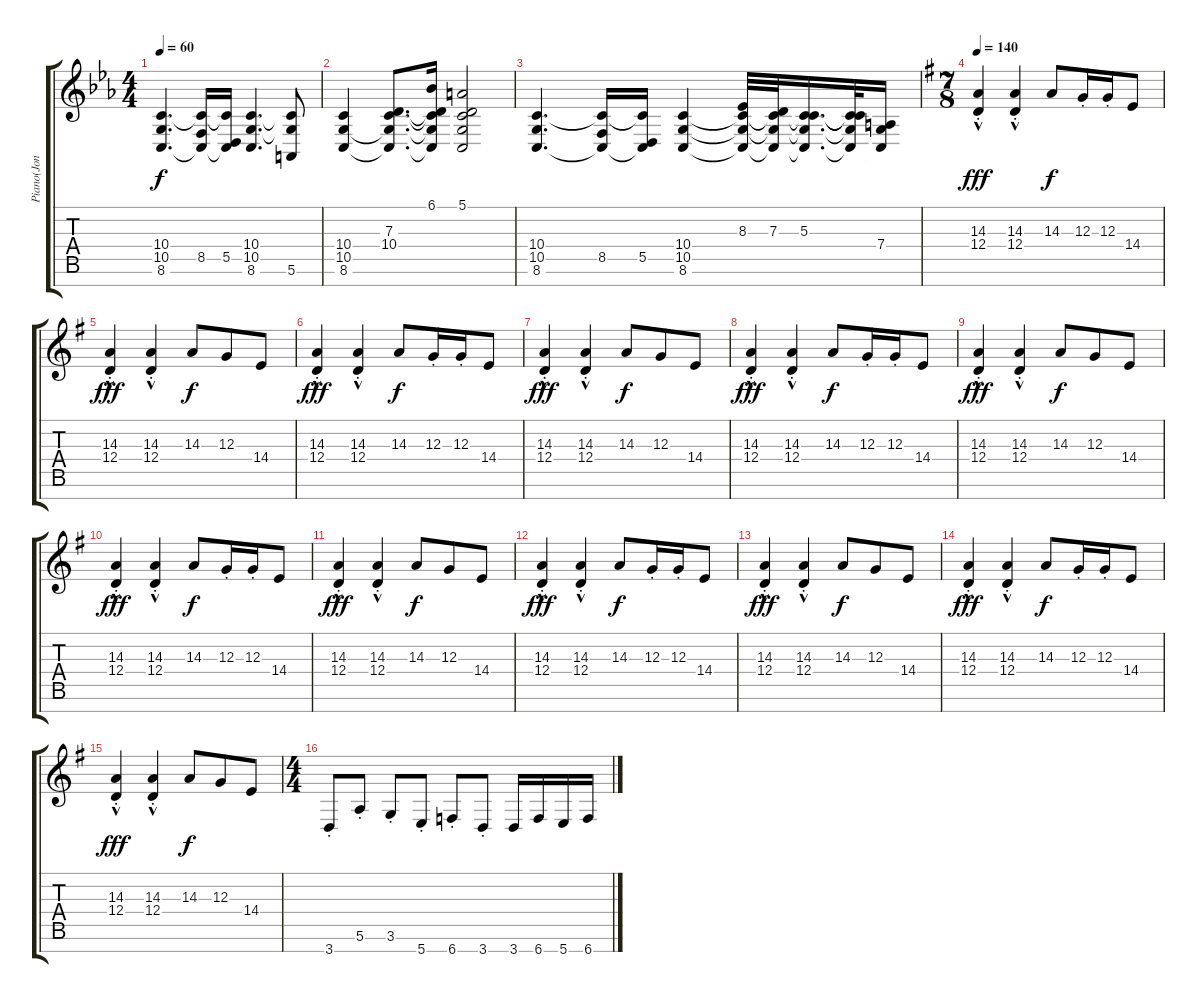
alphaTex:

\track ("Piano(Jon Oliva)" "Piano(Jon ") {instrument acousticgrandpiano}
\staff {score tabs}
\tuning (E4 B3 G3 D3 A2 E2 B1) {hide}
\ts (4 4)
\tempo 60
\clef g2
\ks eb
(10.4 10.5 8.6).4{d dy f} (10.4{t} 8.5 8.6{t}).16 (10.4{t} 5.5 8.6{t}).16 (10.4 10.5 8.6).4{d} (10.4{t} 10.5{t} 5.6).8 |
(10.4 10.5 8.6).4 (7.3 10.4 10.5{t} 8.6{t}).8{d} (6.1 7.3{t} 10.4{t} 10.5{t} 8.6{t}).16 (5.1 7.3{t} 10.4{t} 10.5{t} 8.6{t}).2 |
(10.4 10.5 8.6).4{d} (10.4{t} 8.5 8.6{t}).16 (10.4{t} 5.5 8.6{t}).16 (10.4 10.5 8.6).4 (8.3 10.4{t} 10.5{t} 8.6{t}).32 (7.3 10.4{t} 10.5{t} 8.6{t}).32 (5.3 10.4{t} 10.5{t} 8.6{t}).16{d} (5.3{t} 10.4{t} 10.5{t} 8.6{t}).32 (7.4 10.5{t} 8.6{t}).16 |
\ts (7 8)
\tempo 140
\ks g
(14.3{hac st} 12.4{hac st}).4{dy fff} (14.3{hac st} 12.4{hac st}).4 14.3.8{dy f} 12.3{st}.16 12.3{st}.16 14.4.8 |
(14.3{hac st} 12.4{hac st}).4{dy fff} (14.3{hac st} 12.4{hac st}).4 14.3.8{dy f} 12.3.8 14.4.8 |
(14.3{hac st} 12.4{hac st}).4{dy fff} (14.3{hac st} 12.4{hac st}).4 14.3.8{dy f} 12.3{st}.16 12.3{st}.16 14.4.8 |
(14.3{hac st} 12.4{hac st}).4{dy fff} (14.3{hac st} 12.4{hac st}).4 14.3.8{dy f} 12.3.8 14.4.8 |
(14.3{hac st} 12.4{hac st}).4{dy fff} (14.3{hac st} 12.4{hac st}).4 14.3.8{dy f} 12.3{st}.16 12.3{st}.16 14.4.8 |
(14.3{hac st} 12.4{hac st}).4{dy fff} (14.3{hac st} 12.4{hac st}).4 14.3.8{dy f} 12.3.8 14.4.8 |
(14.3{hac st} 12.4{hac st}).4{dy fff} (14.3{hac st} 12.4{hac st}).4 14.3.8{dy f} 12.3{st}.16 12.3{st}.16 14.4.8 |
(14.3{hac st} 12.4{hac st}).4{dy fff} (14.3{hac st} 12.4{hac st}).4 14.3.8{dy f} 12.3.8 14.4.8 |
(14.3{hac st} 12.4{hac st}).4{dy fff} (14.3{hac st} 12.4{hac st}).4 14.3.8{dy f} 12.3{st}.16 12.3{st}.16 14.4.8 |
(14.3{hac st} 12.4{hac st}).4{dy fff} (14.3{hac st} 12.4{hac st}).4 14.3.8{dy f} 12.3.8 14.4.8 |
(14.3{hac st} 12.4{hac st}).4{dy fff} (14.3{hac st} 12.4{hac st}).4 14.3.8{dy f} 12.3{st}.16 12.3{st}.16 14.4.8 |
(14.3{hac st} 12.4{hac st}).4{dy fff} (14.3{hac st} 12.4{hac st}).4 14.3.8{dy f} 12.3.8 14.4.8 |
\ts (4 4)
3.7{st}.8{ot 8vb} 5.6{st}.8{ot 8vb} 3.6{st}.8{ot 8vb} 5.7{st}.8{ot 8vb} 6.7{st}.8{ot 8vb} 3.7{st}.8{ot 8vb} 3.7.16{ot 8vb} 6.7.16{ot 8vb} 5.7.16{ot 8vb} 6.7.16{ot 8vb}
